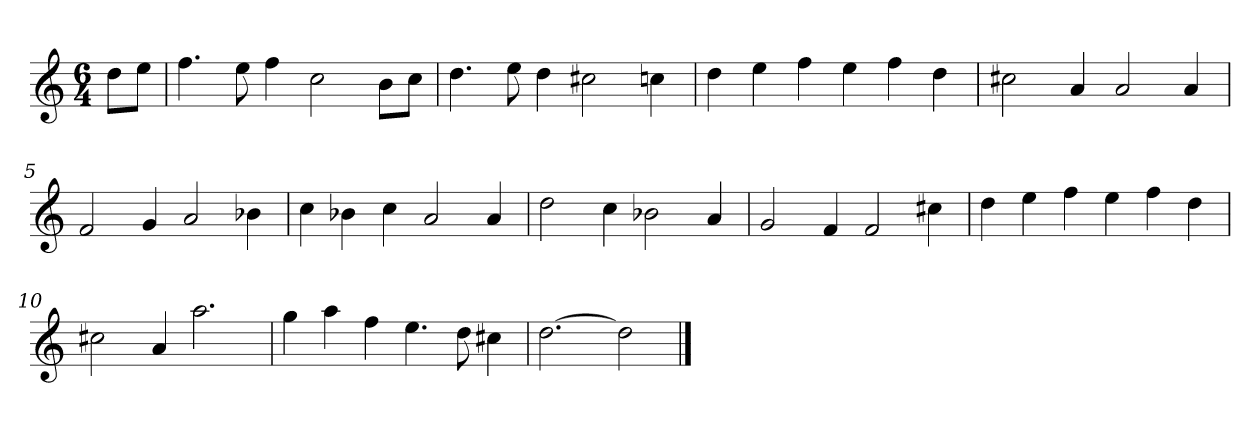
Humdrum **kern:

**kern
*part1
*staff1
*k[]
*M6/4
*MM120
=
8ddL
8eeJ
=1
4.ff
8ee
4ff
2cc
8bL
8ccJ
=2
4.dd
8ee
4dd
2cc#X
4ccn
=3
4dd
4ee
4ff
4ee
4ff
4dd
=4
2cc#X
4a
2a
4a
=5
2f
4g
2a
4b-X
=6
4cc
4b-X
4cc
2a
4a
=7
2dd
4cc
2b-X
4a
=8
2g
4f
2f
4cc#X
=9
4dd
4ee
4ff
4ee
4ff
4dd
=10
2cc#X
4a
2.aa
=11
4gg
4aa
4ff
4.ee
8dd
4cc#X
=12
[2.dd
2dd]
==
*-
